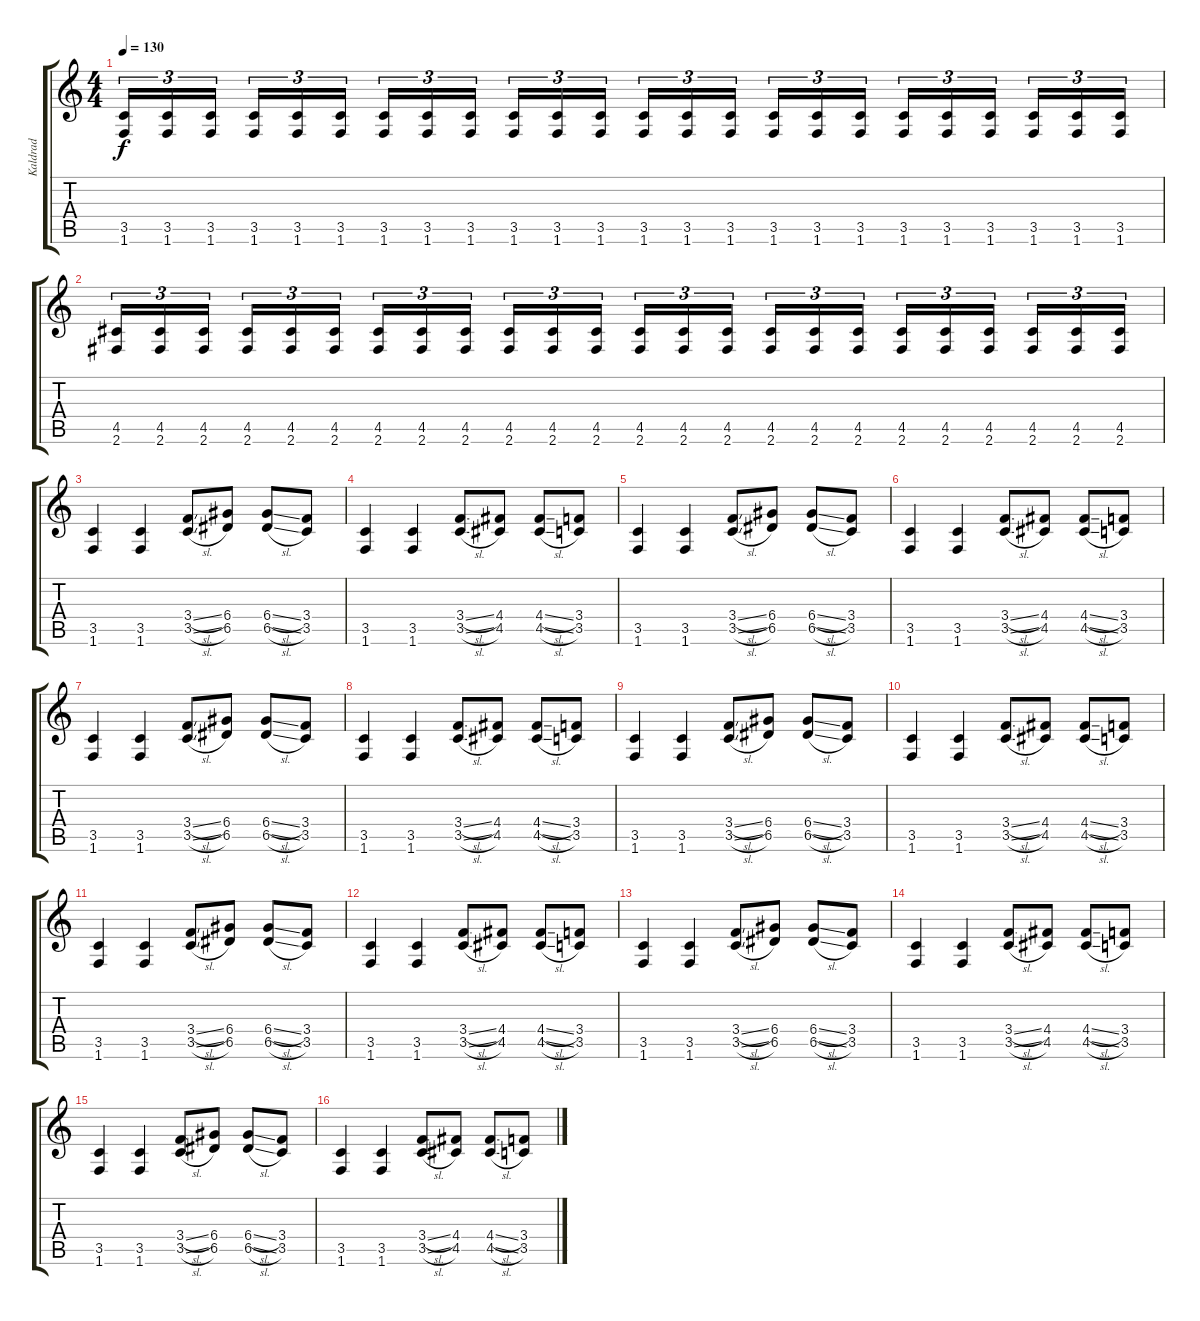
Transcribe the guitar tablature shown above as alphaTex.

\track ("Kaldrad" "Kaldrad") {instrument distortionguitar}
\staff {score tabs}
\tuning (E4 B3 G3 D3 A2 E2) {hide}
\ts (4 4)
\tempo 130
\clef g2
\ks c
(3.5 1.6).16{tu (3 2) dy f} (3.5 1.6).16{tu (3 2)} (3.5 1.6).16{tu (3 2) beam splitsecondary} (3.5 1.6).16{tu (3 2)} (3.5 1.6).16{tu (3 2)} (3.5 1.6).16{tu (3 2)} (3.5 1.6).16{tu (3 2)} (3.5 1.6).16{tu (3 2)} (3.5 1.6).16{tu (3 2) beam splitsecondary} (3.5 1.6).16{tu (3 2)} (3.5 1.6).16{tu (3 2)} (3.5 1.6).16{tu (3 2)} (3.5 1.6).16{tu (3 2)} (3.5 1.6).16{tu (3 2)} (3.5 1.6).16{tu (3 2) beam splitsecondary} (3.5 1.6).16{tu (3 2)} (3.5 1.6).16{tu (3 2)} (3.5 1.6).16{tu (3 2)} (3.5 1.6).16{tu (3 2)} (3.5 1.6).16{tu (3 2)} (3.5 1.6).16{tu (3 2) beam splitsecondary} (3.5 1.6).16{tu (3 2)} (3.5 1.6).16{tu (3 2)} (3.5 1.6).16{tu (3 2)} |
(4.5 2.6).16{tu (3 2)} (4.5 2.6).16{tu (3 2)} (4.5 2.6).16{tu (3 2) beam splitsecondary} (4.5 2.6).16{tu (3 2)} (4.5 2.6).16{tu (3 2)} (4.5 2.6).16{tu (3 2)} (4.5 2.6).16{tu (3 2)} (4.5 2.6).16{tu (3 2)} (4.5 2.6).16{tu (3 2) beam splitsecondary} (4.5 2.6).16{tu (3 2)} (4.5 2.6).16{tu (3 2)} (4.5 2.6).16{tu (3 2)} (4.5 2.6).16{tu (3 2)} (4.5 2.6).16{tu (3 2)} (4.5 2.6).16{tu (3 2) beam splitsecondary} (4.5 2.6).16{tu (3 2)} (4.5 2.6).16{tu (3 2)} (4.5 2.6).16{tu (3 2)} (4.5 2.6).16{tu (3 2)} (4.5 2.6).16{tu (3 2)} (4.5 2.6).16{tu (3 2) beam splitsecondary} (4.5 2.6).16{tu (3 2)} (4.5 2.6).16{tu (3 2)} (4.5 2.6).16{tu (3 2)} |
(3.5 1.6).4 (3.5 1.6).4 (3.4{sl} 3.5{sl}).8 (6.4 6.5).8 (6.4{sl} 6.5{sl}).8 (3.4 3.5).8 |
(3.5 1.6).4 (3.5 1.6).4 (3.4{sl} 3.5{sl}).8 (4.4 4.5).8 (4.4{sl} 4.5{sl}).8 (3.4 3.5).8 |
(3.5 1.6).4 (3.5 1.6).4 (3.4{sl} 3.5{sl}).8 (6.4 6.5).8 (6.4{sl} 6.5{sl}).8 (3.4 3.5).8 |
(3.5 1.6).4 (3.5 1.6).4 (3.4{sl} 3.5{sl}).8 (4.4 4.5).8 (4.4{sl} 4.5{sl}).8 (3.4 3.5).8 |
(3.5 1.6).4 (3.5 1.6).4 (3.4{sl} 3.5{sl}).8 (6.4 6.5).8 (6.4{sl} 6.5{sl}).8 (3.4 3.5).8 |
(3.5 1.6).4 (3.5 1.6).4 (3.4{sl} 3.5{sl}).8 (4.4 4.5).8 (4.4{sl} 4.5{sl}).8 (3.4 3.5).8 |
(3.5 1.6).4 (3.5 1.6).4 (3.4{sl} 3.5{sl}).8 (6.4 6.5).8 (6.4{sl} 6.5{sl}).8 (3.4 3.5).8 |
(3.5 1.6).4 (3.5 1.6).4 (3.4{sl} 3.5{sl}).8 (4.4 4.5).8 (4.4{sl} 4.5{sl}).8 (3.4 3.5).8 |
(3.5 1.6).4 (3.5 1.6).4 (3.4{sl} 3.5{sl}).8 (6.4 6.5).8 (6.4{sl} 6.5{sl}).8 (3.4 3.5).8 |
(3.5 1.6).4 (3.5 1.6).4 (3.4{sl} 3.5{sl}).8 (4.4 4.5).8 (4.4{sl} 4.5{sl}).8 (3.4 3.5).8 |
(3.5 1.6).4 (3.5 1.6).4 (3.4{sl} 3.5{sl}).8 (6.4 6.5).8 (6.4{sl} 6.5{sl}).8 (3.4 3.5).8 |
(3.5 1.6).4 (3.5 1.6).4 (3.4{sl} 3.5{sl}).8 (4.4 4.5).8 (4.4{sl} 4.5{sl}).8 (3.4 3.5).8 |
(3.5 1.6).4 (3.5 1.6).4 (3.4{sl} 3.5{sl}).8 (6.4 6.5).8 (6.4{sl} 6.5{sl}).8 (3.4 3.5).8 |
(3.5 1.6).4 (3.5 1.6).4 (3.4{sl} 3.5{sl}).8 (4.4 4.5).8 (4.4{sl} 4.5{sl}).8 (3.4 3.5).8
